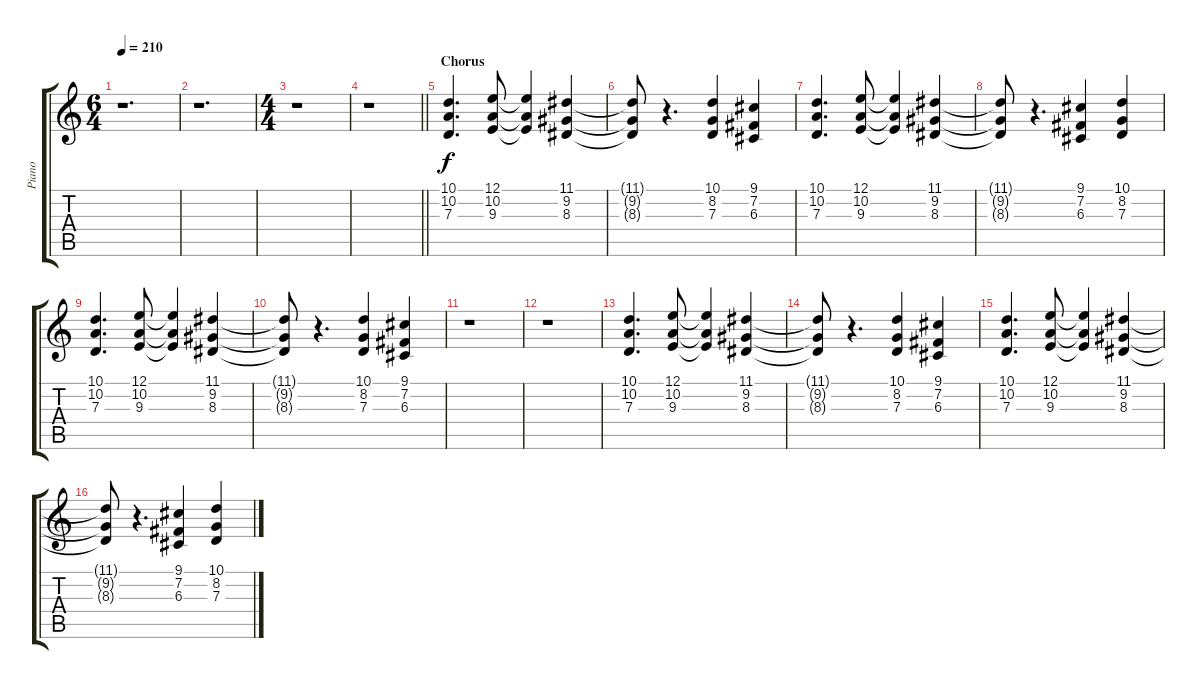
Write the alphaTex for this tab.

\track ("Piano" "Piano") {instrument acousticgrandpiano}
\staff {score tabs}
\tuning (E4 B3 G3 D3 A2 E2) {hide}
\ts (6 4)
\tempo 210
\clef g2
\ks c
r.1{d dy f} |
r.1{d} |
\ts (4 4)
r.1 |
\barLineRight lightlight
r.1 |
\section ("" "Chorus")
(10.1 10.2 7.3).4{d} (12.1 10.2 9.3).8 (12.1{t} 10.2{t} 9.3{t}).4 (11.1 9.2 8.3).4 |
(11.1{t} 9.2{t} 8.3{t}).8 r.4{d} (10.1 8.2 7.3).4 (9.1 7.2 6.3).4 |
(10.1 10.2 7.3).4{d} (12.1 10.2 9.3).8 (12.1{t} 10.2{t} 9.3{t}).4 (11.1 9.2 8.3).4 |
(11.1{t} 9.2{t} 8.3{t}).8 r.4{d} (9.1 7.2 6.3).4 (10.1 8.2 7.3).4 |
(10.1 10.2 7.3).4{d} (12.1 10.2 9.3).8 (12.1{t} 10.2{t} 9.3{t}).4 (11.1 9.2 8.3).4 |
(11.1{t} 9.2{t} 8.3{t}).8 r.4{d} (10.1 8.2 7.3).4 (9.1 7.2 6.3).4 |
r.1 |
r.1 |
(10.1 10.2 7.3).4{d} (12.1 10.2 9.3).8 (12.1{t} 10.2{t} 9.3{t}).4 (11.1 9.2 8.3).4 |
(11.1{t} 9.2{t} 8.3{t}).8 r.4{d} (10.1 8.2 7.3).4 (9.1 7.2 6.3).4 |
(10.1 10.2 7.3).4{d} (12.1 10.2 9.3).8 (12.1{t} 10.2{t} 9.3{t}).4 (11.1 9.2 8.3).4 |
(11.1{t} 9.2{t} 8.3{t}).8 r.4{d} (9.1 7.2 6.3).4 (10.1 8.2 7.3).4
